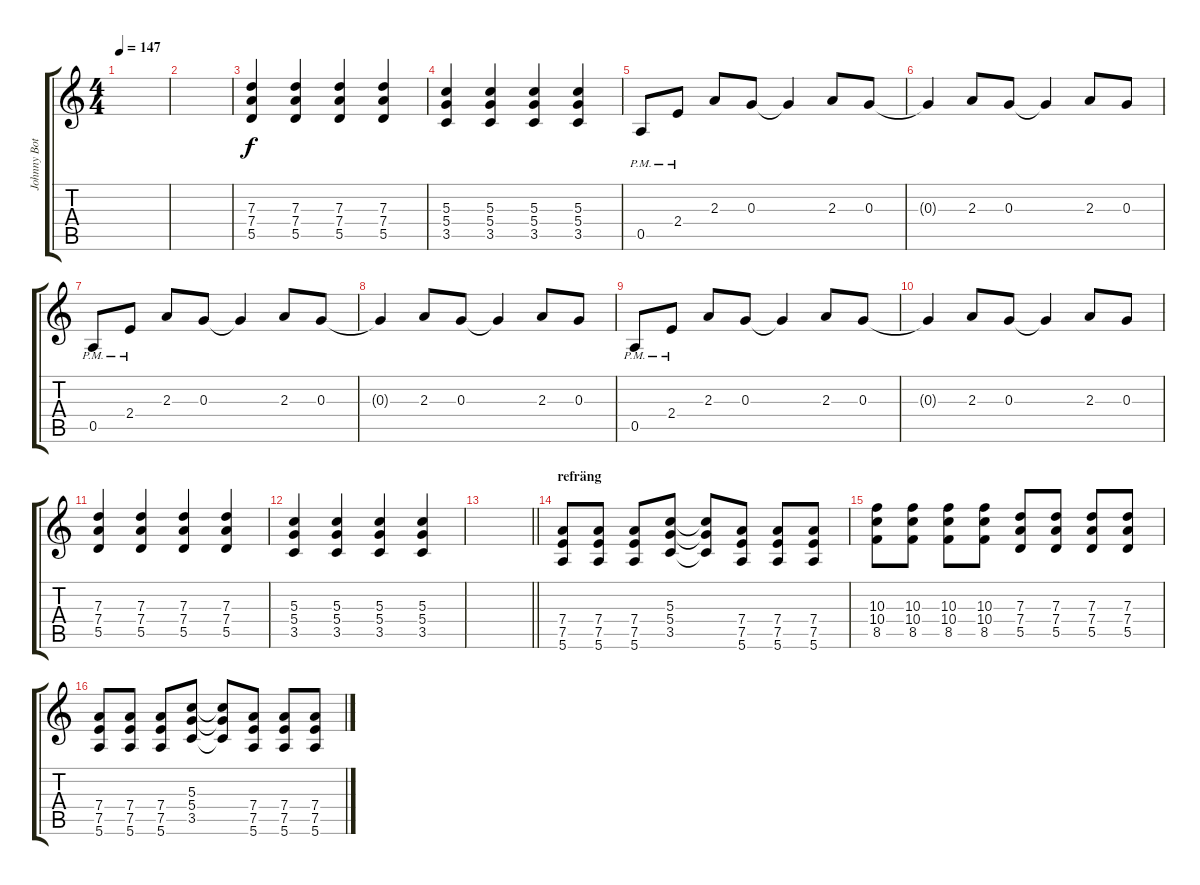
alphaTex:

\track ("Johnny Bottrop" "Johnny Bot") {instrument distortionguitar}
\staff {score tabs}
\tuning (E4 B3 G3 D3 A2 E2) {hide}
\ts (4 4)
\tempo 147
\clef g2
\ks c
|
|
(7.3 7.4 5.5).4 (7.3 7.4 5.5).4 (7.3 7.4 5.5).4 (7.3 7.4 5.5).4 |
(5.3 5.4 3.5).4 (5.3 5.4 3.5).4 (5.3 5.4 3.5).4 (5.3 5.4 3.5).4 |
0.5{pm}.8 2.4{pm}.8 2.3.8 0.3.8 0.3{t}.4 2.3.8 0.3.8 |
0.3{t}.4 2.3.8 0.3.8 0.3{t}.4 2.3.8 0.3.8 |
0.5{pm}.8 2.4{pm}.8 2.3.8 0.3.8 0.3{t}.4 2.3.8 0.3.8 |
0.3{t}.4 2.3.8 0.3.8 0.3{t}.4 2.3.8 0.3.8 |
0.5{pm}.8 2.4{pm}.8 2.3.8 0.3.8 0.3{t}.4 2.3.8 0.3.8 |
0.3{t}.4 2.3.8 0.3.8 0.3{t}.4 2.3.8 0.3.8 |
(7.3 7.4 5.5).4 (7.3 7.4 5.5).4 (7.3 7.4 5.5).4 (7.3 7.4 5.5).4 |
(5.3 5.4 3.5).4 (5.3 5.4 3.5).4 (5.3 5.4 3.5).4 (5.3 5.4 3.5).4 |
\barLineRight lightlight
|
\section ("" "refräng")
(7.4 7.5 5.6).8 (7.4 7.5 5.6).8 (7.4 7.5 5.6).8 (5.3 5.4 3.5).8 (5.3{t} 5.4{t} 3.5{t}).8 (7.4 7.5 5.6).8 (7.4 7.5 5.6).8 (7.4 7.5 5.6).8 |
(10.3 10.4 8.5).8 (10.3 10.4 8.5).8 (10.3 10.4 8.5).8 (10.3 10.4 8.5).8 (7.3 7.4 5.5).8 (7.3 7.4 5.5).8 (7.3 7.4 5.5).8 (7.3 7.4 5.5).8 |
(7.4 7.5 5.6).8 (7.4 7.5 5.6).8 (7.4 7.5 5.6).8 (5.3 5.4 3.5).8 (5.3{t} 5.4{t} 3.5{t}).8 (7.4 7.5 5.6).8 (7.4 7.5 5.6).8 (7.4 7.5 5.6).8
